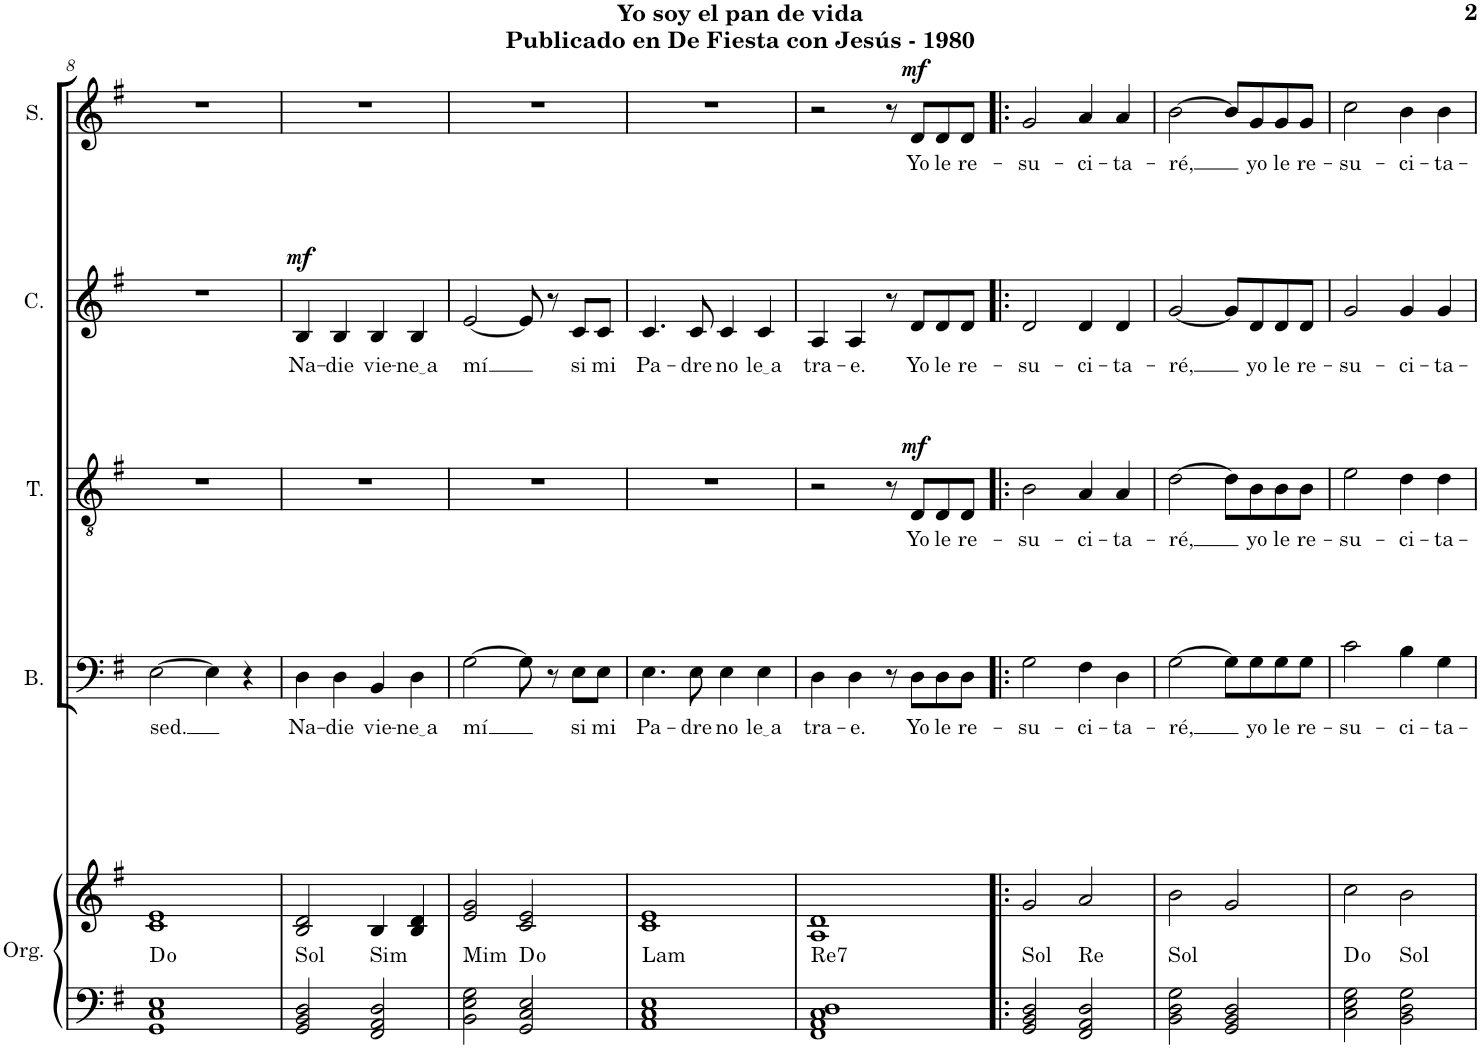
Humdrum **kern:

**kern	**kern	**harte	**kern	**text	**kern	**text	**dynam	**kern	**text	**dynam	**kern	**text	**dynam
*part5	*part5	*part5	*part4	*part4	*part3	*part3	*part3	*part2	*part2	*part2	*part1	*part1	*part1
*staff6	*staff5	*	*staff4	*staff4	*staff3	*staff3	*staff3	*staff2	*staff2	*staff2	*staff1	*staff1	*staff1
*I"Órgano	*	*	*I"Bajo	*	*I"Tenor	*	*	*I"Contralto	*	*	*I"Soprano	*	*
*	*	*	*I'B.	*	*I'T.	*	*	*I'C.	*	*	*I'S.	*	*
!!LO:PB:g=z
*clefF4	*clefG2	*	*clefF4	*	*clefGv2	*	*	*clefG2	*	*	*clefG2	*	*
*k[f#]	*k[f#]	*	*k[f#]	*	*k[f#]	*	*	*k[f#]	*	*	*k[f#]	*	*
*M4/4	*M4/4	*	*M4/4	*	*M4/4	*	*	*M4/4	*	*	*M4/4	*	*
*met(c)	*met(c)	*	*met(c)	*	*met(c)	*	*	*met(c)	*	*	*met(c)	*	*
=8	=8	=8	=8	=8	=8	=8	=8	=8	=8	=8	=8	=8	=8
!	!	!	!	!LO:LY:b	!	!	!	!	!	!	!	!	!
1GG 1C 1E	1c 1e	D:dim	[2E\	sed.	1r	.	.	1r	.	.	1r	.	.
.	.	.	4E\]	.	.	.	.	.	.	.	.	.	.
.	.	.	4r	.	.	.	.	.	.	.	.	.	.
=9	=9	=9	=9	=9	=9	=9	=9	=9	=9	=9	=9	=9	=9
!	!	!LO:H:kt=Sol	!	!LO:LY:b	!	!	!	!	!LO:LY:b	!LO:DY:a	!	!	!
2GG/ 2BB/ 2D/	2B/ 2d/	N	4D\	Na-	1r	.	.	4B/	Na-	mf	1r	.	.
!	!	!	!	!LO:LY:b	!	!	!	!	!LO:LY:b	!	!	!	!
.	.	.	4D\	-die	.	.	.	4B/	-die	.	.	.	.
!	!	!LO:H:kt=Sim	!	!LO:LY:b	!	!	!	!	!LO:LY:b	!	!	!	!
2FF#/ 2AA/ 2D/	4B/	N	4BB/	vie-	.	.	.	4B/	vie-	.	.	.	.
!	!	!	!	!LO:LY:b	!	!	!	!	!LO:LY:b	!	!	!	!
.	4B/ 4d/	.	4D\	ne a	.	.	.	4B/	ne a	.	.	.	.
=10	=10	=10	=10	=10	=10	=10	=10	=10	=10	=10	=10	=10	=10
!	!	!LO:H:kt=Mim	!	!LO:LY:b	!	!	!	!	!LO:LY:b	!	!	!	!
2BB\ 2E\ 2G\	2e/ 2g/	N	[2G\	mí	1r	.	.	[2e/	mí	.	1r	.	.
2GG/ 2C/ 2E/	2c/ 2e/	D:dim	8G\]	.	.	.	.	8e/]	.	.	.	.	.
.	.	.	8r	.	.	.	.	8r	.	.	.	.	.
!	!	!	!	!LO:LY:b	!	!	!	!	!LO:LY:b	!	!	!	!
.	.	.	8E\L	si	.	.	.	8c/L	si	.	.	.	.
!	!	!	!	!LO:LY:b	!	!	!	!	!LO:LY:b	!	!	!	!
.	.	.	8E\J	mi	.	.	.	8c/J	mi	.	.	.	.
=11	=11	=11	=11	=11	=11	=11	=11	=11	=11	=11	=11	=11	=11
!	!	!LO:H:kt=Lam	!	!LO:LY:b	!	!	!	!	!LO:LY:b	!	!	!	!
1AA 1C 1E	1c 1e	N	4.E\	Pa-	1r	.	.	4.c/	Pa-	.	1r	.	.
!	!	!	!	!LO:LY:b	!	!	!	!	!LO:LY:b	!	!	!	!
.	.	.	8E\	-dre	.	.	.	8c/	-dre	.	.	.	.
!	!	!	!	!LO:LY:b	!	!	!	!	!LO:LY:b	!	!	!	!
.	.	.	4E\	no	.	.	.	4c/	no	.	.	.	.
!	!	!	!	!LO:LY:b	!	!	!	!	!LO:LY:b	!	!	!	!
.	.	.	4E\	le a	.	.	.	4c/	le a	.	.	.	.
=12	=12	=12	=12	=12	=12	=12	=12	=12	=12	=12	=12	=12	=12
!	!	!LO:H:kt=Re7	!	!LO:LY:b	!	!	!	!	!LO:LY:b	!	!	!	!
1FF# 1AA 1C 1D	1A 1d	N	4D\	tra-	2r	.	.	4A/	tra-	.	2r	.	.
!	!	!	!	!LO:LY:b	!	!	!	!	!LO:LY:b	!	!	!	!
.	.	.	4D\	-e.	.	.	.	4A/	-e.	.	.	.	.
.	.	.	8r	.	8r	.	.	8r	.	.	8r	.	.
!	!	!	!	!LO:LY:b	!	!LO:LY:b	!LO:DY:a	!	!LO:LY:b	!	!	!LO:LY:b	!LO:DY:a
.	.	.	8D\L	Yo	8D/L	Yo	mf	8d/L	Yo	.	8d/L	Yo	mf
!	!	!	!	!LO:LY:b	!	!LO:LY:b	!	!	!LO:LY:b	!	!	!LO:LY:b	!
.	.	.	8D\	le	8D/	le	.	8d/	le	.	8d/	le	.
!	!	!	!	!LO:LY:b	!	!LO:LY:b	!	!	!LO:LY:b	!	!	!LO:LY:b	!
.	.	.	8D\J	re-	8D/J	re-	.	8d/J	re-	.	8d/J	re-	.
=13!|:	=13!|:	=13!|:	=13!|:	=13!|:	=13!|:	=13!|:	=13!|:	=13!|:	=13!|:	=13!|:	=13!|:	=13!|:	=13!|:
!	!	!LO:H:kt=Sol	!	!LO:LY:b	!	!LO:LY:b	!	!	!LO:LY:b	!	!	!LO:LY:b	!
2GG/ 2BB/ 2D/	2g/	N	2G\	-su-	2B\	-su-	.	2d/	-su-	.	2g/	-su-	.
!	!	!LO:H:kt=Re	!	!LO:LY:b	!	!LO:LY:b	!	!	!LO:LY:b	!	!	!LO:LY:b	!
2FF#/ 2AA/ 2D/	2a/	N	4F#\	-ci-	4A/	-ci-	.	4d/	-ci-	.	4a/	-ci-	.
!	!	!	!	!LO:LY:b	!	!LO:LY:b	!	!	!LO:LY:b	!	!	!LO:LY:b	!
.	.	.	4D\	-ta-	4A/	-ta-	.	4d/	-ta-	.	4a/	-ta-	.
=14	=14	=14	=14	=14	=14	=14	=14	=14	=14	=14	=14	=14	=14
!	!	!LO:H:kt=Sol	!	!LO:LY:b	!	!LO:LY:b	!	!	!LO:LY:b	!	!	!LO:LY:b	!
2BB\ 2D\ 2G\	2b\	N	[2G\	-ré,	[2d\	-ré,	.	[2g/	-ré,	.	[2b\	-ré,	.
2GG/ 2BB/ 2D/	2g/	.	8G\L]	.	8d\L]	.	.	8g/L]	.	.	8b/L]	.	.
!	!	!	!	!LO:LY:b	!	!LO:LY:b	!	!	!LO:LY:b	!	!	!LO:LY:b	!
.	.	.	8G\	yo	8B\	yo	.	8d/	yo	.	8g/	yo	.
!	!	!	!	!LO:LY:b	!	!LO:LY:b	!	!	!LO:LY:b	!	!	!LO:LY:b	!
.	.	.	8G\	le	8B\	le	.	8d/	le	.	8g/	le	.
!	!	!	!	!LO:LY:b	!	!LO:LY:b	!	!	!LO:LY:b	!	!	!LO:LY:b	!
.	.	.	8G\J	re-	8B\J	re-	.	8d/J	re-	.	8g/J	re-	.
=15	=15	=15	=15	=15	=15	=15	=15	=15	=15	=15	=15	=15	=15
!	!	!	!	!LO:LY:b	!	!LO:LY:b	!	!	!LO:LY:b	!	!	!LO:LY:b	!
2C\ 2E\ 2G\	2cc\	D:dim	2c\	-su-	2e\	-su-	.	2g/	-su-	.	2cc\	-su-	.
!	!	!LO:H:kt=Sol	!	!LO:LY:b	!	!LO:LY:b	!	!	!LO:LY:b	!	!	!LO:LY:b	!
2BB\ 2D\ 2G\	2b\	N	4B\	-ci-	4d\	-ci-	.	4g/	-ci-	.	4b\	-ci-	.
!	!	!	!	!LO:LY:b	!	!LO:LY:b	!	!	!LO:LY:b	!	!	!LO:LY:b	!
.	.	.	4G\	-ta-	4d\	-ta-	.	4g/	-ta-	.	4b\	-ta-	.
=	=	=	=	=	=	=	=	=	=	=	=	=	=
*-	*-	*-	*-	*-	*-	*-	*-	*-	*-	*-	*-	*-	*-
